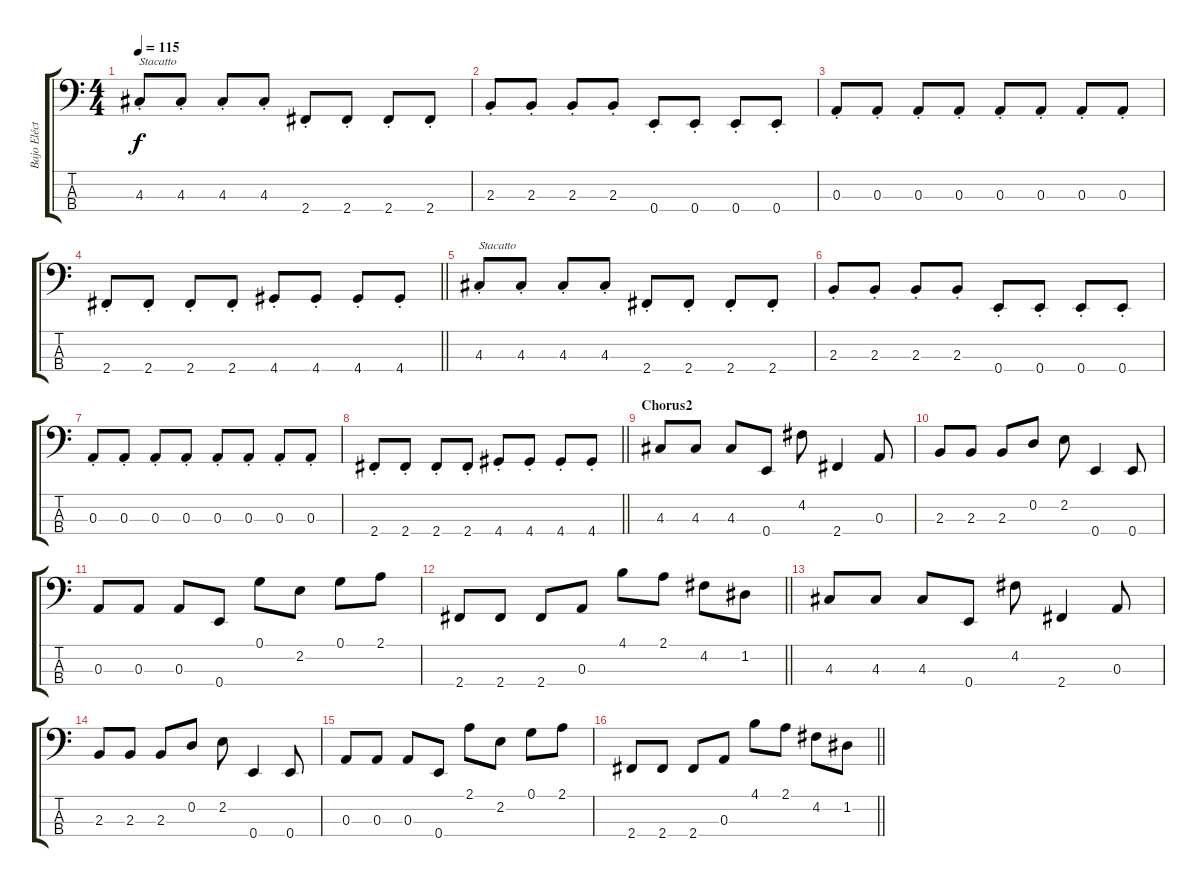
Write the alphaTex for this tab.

\track ("Bajo Eléctrico" "Bajo Eléct") {instrument electricbassfinger}
\staff {score tabs}
\tuning (G2 D2 A1 E1) {hide}
\ts (4 4)
\tempo 115
\clef f4
\ks c
4.3{st}.8{txt "Stacatto" dy f} 4.3{st}.8 4.3{st}.8 4.3{st}.8 2.4{st}.8 2.4{st}.8 2.4{st}.8 2.4{st}.8 |
2.3{st}.8 2.3{st}.8 2.3{st}.8 2.3{st}.8 0.4{st}.8 0.4{st}.8 0.4{st}.8 0.4{st}.8 |
0.3{st}.8 0.3{st}.8 0.3{st}.8 0.3{st}.8 0.3{st}.8 0.3{st}.8 0.3{st}.8 0.3{st}.8 |
\barLineRight lightlight
2.4{st}.8 2.4{st}.8 2.4{st}.8 2.4{st}.8 4.4{st}.8 4.4{st}.8 4.4{st}.8 4.4{st}.8 |
4.3{st}.8{txt "Stacatto"} 4.3{st}.8 4.3{st}.8 4.3{st}.8 2.4{st}.8 2.4{st}.8 2.4{st}.8 2.4{st}.8 |
2.3{st}.8 2.3{st}.8 2.3{st}.8 2.3{st}.8 0.4{st}.8 0.4{st}.8 0.4{st}.8 0.4{st}.8 |
0.3{st}.8 0.3{st}.8 0.3{st}.8 0.3{st}.8 0.3{st}.8 0.3{st}.8 0.3{st}.8 0.3{st}.8 |
\barLineRight lightlight
2.4{st}.8 2.4{st}.8 2.4{st}.8 2.4{st}.8 4.4{st}.8 4.4{st}.8 4.4{st}.8 4.4{st}.8 |
\section ("" "Chorus2")
4.3.8 4.3.8 4.3.8 0.4.8 4.2.8 2.4.4 0.3.8 |
2.3.8 2.3.8 2.3.8 0.2.8 2.2.8 0.4.4 0.4.8 |
0.3.8 0.3.8 0.3.8 0.4.8 0.1.8 2.2.8 0.1.8 2.1.8 |
\barLineRight lightlight
2.4.8 2.4.8 2.4.8 0.3.8 4.1.8 2.1.8 4.2.8 1.2.8 |
4.3.8 4.3.8 4.3.8 0.4.8 4.2.8 2.4.4 0.3.8 |
2.3.8 2.3.8 2.3.8 0.2.8 2.2.8 0.4.4 0.4.8 |
0.3.8 0.3.8 0.3.8 0.4.8 2.1.8 2.2.8 0.1.8 2.1.8 |
\barLineRight lightlight
2.4.8 2.4.8 2.4.8 0.3.8 4.1.8 2.1.8 4.2.8 1.2.8
